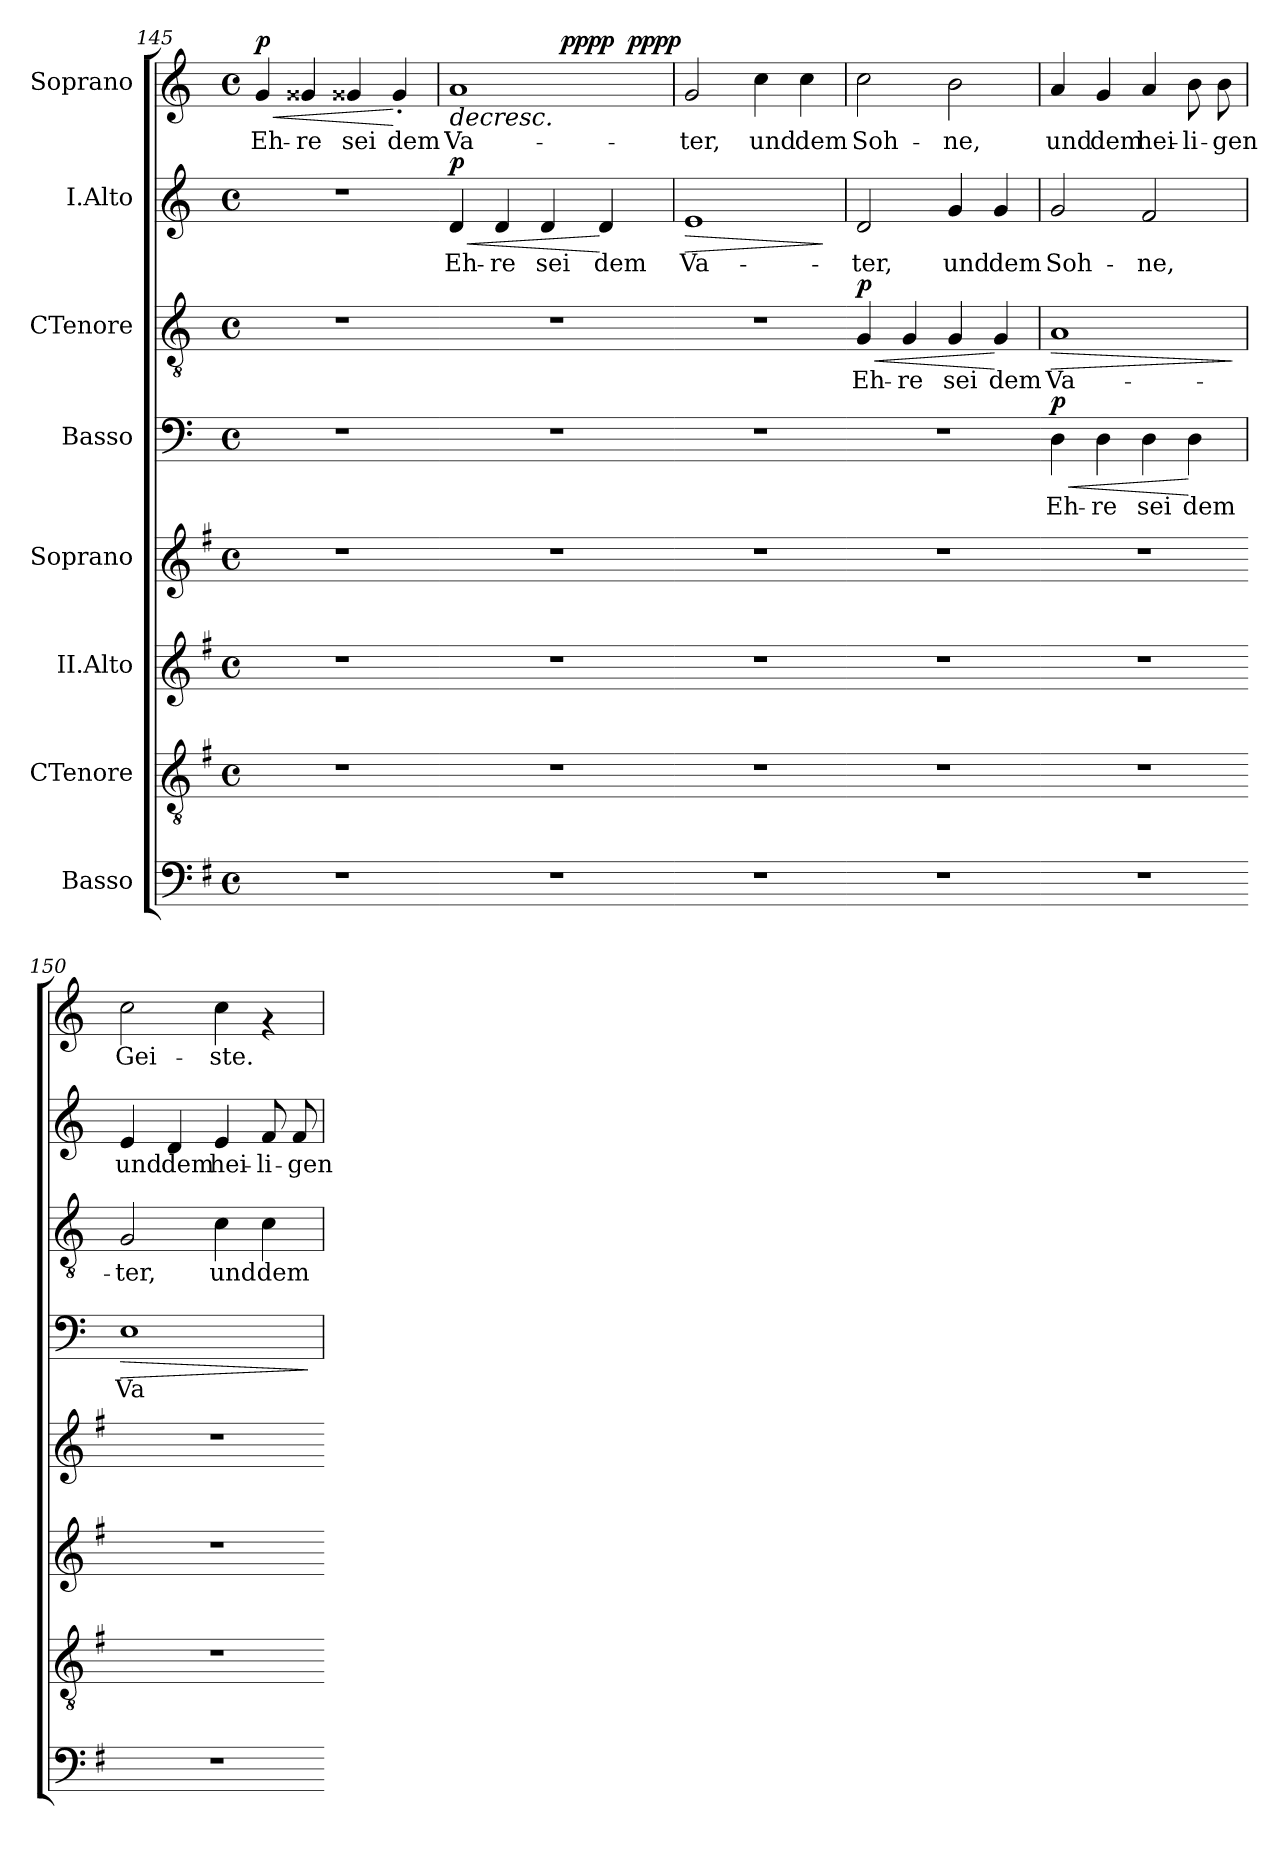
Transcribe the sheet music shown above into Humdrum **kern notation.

**kern	**kern	**kern	**kern	**kern	**text	**dynam	**kern	**text	**dynam	**kern	**text	**dynam	**kern	**text	**dynam
*part8	*part7	*part6	*part5	*part4	*part4	*part4	*part3	*part3	*part3	*part2	*part2	*part2	*part1	*part1	*part1
*staff8	*staff7	*staff6	*staff5	*staff4	*staff4	*staff4	*staff3	*staff3	*staff3	*staff2	*staff2	*staff2	*staff1	*staff1	*staff1
*I"Basso	*I"CTenore	*I"II.Alto	*I"Soprano	*I"Basso	*	*	*I"CTenore	*	*	*I"I.Alto	*	*	*I"Soprano	*	*
!!LO:PB:g=z
*clefF4	*clefGv2	*clefG2	*clefG2	*clefF4	*	*	*clefGv2	*	*	*clefG2	*	*	*clefG2	*	*
*k[f#]	*k[f#]	*k[f#]	*k[f#]	*k[]	*	*	*k[]	*	*	*k[]	*	*	*k[]	*	*
*G:	*G:	*G:	*G:	*C:	*	*	*C:	*	*	*C:	*	*	*C:	*	*
*M4/4	*M4/4	*M4/4	*M4/4	*M4/4	*	*	*M4/4	*	*	*M4/4	*	*	*M4/4	*	*
*met(c)	*met(c)	*met(c)	*met(c)	*met(c)	*	*	*met(c)	*	*	*met(c)	*	*	*met(c)	*	*
=145	=145	=145	=145	=145	=145	=145	=145	=145	=145	=145	=145	=145	=145	=145	=145
!	!	!	!	!	!	!	!	!	!	!	!	!	!	!LO:LY:b:cj	!LO:HP:b
!	!	!	!	!	!	!	!	!	!	!	!	!	!	!	!LO:DY:n=1:a
1r	1r	1r	1r	1r	.	.	1r	.	.	1r	.	.	4g/	Eh-	< p
!	!	!	!	!	!	!	!	!	!	!	!	!	!	!LO:LY:b:cj	!
.	.	.	.	.	.	.	.	.	.	.	.	.	4g##X>/	-re	.
!	!	!	!	!	!	!	!	!	!	!	!	!	!	!LO:LY:b:cj	!
.	.	.	.	.	.	.	.	.	.	.	.	.	4g##X>/	sei	.
!	!	!	!	!	!	!	!	!	!	!	!	!	!	!LO:LY:b:cj	!
.	.	.	.	.	.	.	.	.	.	.	.	.	4g##'>/	dem	[
=146	=146	=146	=146	=146!	=146!	=146!	=146!	=146!	=146!	=146!	=146!	=146!	=146!	=146!	=146!
!	!	!	!	!	!	!	!	!	!	!	!LO:LY:b:rj	!LO:HP:b	!	!LO:LY:b:cj	!LO:HP:b
!	!	!	!	!	!	!	!	!	!	!	!	!LO:DY:n=1:a	!	!	!
*	*	*	*	*	*	*	*	*	*	*	*	*	*^	*	*
*	*	*	*	*	*	*	*	*	*	*	*	*	*	*^	*	*
1r	1r	1r	1r	1r	.	.	1r	.	.	4d/	Eh-	< p	1a	2ryy	2ryy	Va-	>
!	!	!	!	!	!	!	!	!	!	!	!LO:LY:b:rj	!	!	!	!	!	!
.	.	.	.	.	.	.	.	.	.	4d/	-re	.	.	.	.	.	.
!	!	!	!	!	!	!	!	!	!	!	!LO:LY:b:rj	!	!	!	!	!	!
.	.	.	.	.	.	.	.	.	.	4d/	sei	.	.	16ryy	4ryy	.	.
!	!	!	!	!	!	!	!	!	!	!	!	!	!	!	!	!	!LO:DY:a
.	.	.	.	.	.	.	.	.	.	.	.	.	.	4..ryy	.	.	pppp
!	!	!	!	!	!	!	!	!	!	!	!LO:LY:b:rj	!	!	!	!	!	!
.	.	.	.	.	.	.	.	.	.	4d/	dem	[	.	.	16ryy	.	.
.	.	.	.	.	.	.	.	.	.	.	.	.	.	.	64ryy	.	.
!	!	!	!	!	!	!	!	!	!	!	!	!	!	!	!	!	!LO:DY:a
.	.	.	.	.	.	.	.	.	.	.	.	.	.	.	8ryy	.	pppp
.	.	.	.	.	.	.	.	.	.	.	.	.	.	.	32.ryy	.	.
.	.	.	.	.	.	.	.	.	.	.	.	.	.	.	.	.	]
=147	=147	=147	=147	=147!	=147!	=147!	=147!	=147!	=147!	=147!	=147!	=147!	=147!	=147!	=147!	=147!	=147!
!	!	!	!	!	!	!	!	!	!	!	!LO:LY:b:rj	!LO:HP:b	!	!	!	!LO:LY:b:cj	!
*	*	*	*	*	*	*	*	*	*	*	*	*	*v	*v	*v	*	*
1r	1r	1r	1r	1r	.	.	1r	.	.	1e	Va-	>	2g/	-ter,	.
!	!	!	!	!	!	!	!	!	!	!	!	!	!	!LO:LY:b:cj	!
.	.	.	.	.	.	.	.	.	.	.	.	.	4cc\	und	.
!	!	!	!	!	!	!	!	!	!	!	!	!	!	!LO:LY:b:cj	!
.	.	.	.	.	.	.	.	.	.	.	.	.	4cc\	dem	.
.	.	.	.	.	.	.	.	.	.	.	.	]	.	.	.
=148	=148	=148	=148	=148!	=148!	=148!	=148!	=148!	=148!	=148!	=148!	=148!	=148!	=148!	=148!
!	!	!	!	!	!	!	!	!LO:LY:b:cj	!LO:HP:b	!	!LO:LY:b:rj	!	!	!LO:LY:b:cj	!
!	!	!	!	!	!	!	!	!	!LO:DY:n=1:a	!	!	!	!	!	!
1r	1r	1r	1r	1r	.	.	4G/	Eh-	< p	2d/	-ter,	.	2cc\	Soh-	.
!	!	!	!	!	!	!	!	!LO:LY:b:cj	!	!	!	!	!	!	!
.	.	.	.	.	.	.	4G/	-re	.	.	.	.	.	.	.
!	!	!	!	!	!	!	!	!LO:LY:b:cj	!	!	!LO:LY:b:rj	!	!	!LO:LY:b:cj	!
.	.	.	.	.	.	.	4G/	sei	.	4g/	und	.	2b\	-ne,	.
!	!	!	!	!	!	!	!	!LO:LY:b:cj	!	!	!LO:LY:b:rj	!	!	!	!
.	.	.	.	.	.	.	4G/	dem	[	4g/	dem	.	.	.	.
=149	=149	=149	=149	=149!	=149!	=149!	=149!	=149!	=149!	=149!	=149!	=149!	=149!	=149!	=149!
!	!	!	!	!	!LO:LY:b:cj	!LO:HP:b	!	!LO:LY:b:cj	!LO:HP:b	!	!LO:LY:b:rj	!	!	!LO:LY:b:cj	!
!	!	!	!	!	!	!LO:DY:n=1:a	!	!	!	!	!	!	!	!	!
1r	1r	1r	1r	4D\	Eh-	< p	1A	Va-	>	2g/	Soh-	.	4a/	und	.
!	!	!	!	!	!LO:LY:b:cj	!	!	!	!	!	!	!	!	!LO:LY:b:cj	!
.	.	.	.	4D\	-re	.	.	.	.	.	.	.	4g/	dem	.
!	!	!	!	!	!LO:LY:b:cj	!	!	!	!	!	!LO:LY:b:rj	!	!	!LO:LY:b:cj	!
.	.	.	.	4D\	sei	.	.	.	.	2f/	-ne,	.	4a/	hei-	.
!	!	!	!	!	!LO:LY:b:cj	!	!	!	!	!	!	!	!	!LO:LY:b:cj	!
.	.	.	.	4D\	dem	[	.	.	.	.	.	.	8b\	-li-	.
!	!	!	!	!	!	!	!	!	!	!	!	!	!	!LO:LY:b:cj	!
.	.	.	.	.	.	.	.	.	.	.	.	.	8b\	-gen	.
.	.	.	.	.	.	.	.	.	]	.	.	.	.	.	.
=150	=150	=150	=150	=150!	=150!	=150!	=150!	=150!	=150!	=150!	=150!	=150!	=150!	=150!	=150!
!	!	!	!	!	!LO:LY:b:cj	!LO:HP:b	!	!LO:LY:b:cj	!	!	!LO:LY:b:rj	!	!	!LO:LY:b:cj	!
1r	1r	1r	1r	1E	Va-	>	2G/	-ter,	.	4e/	und	.	2cc\	Gei-	.
!	!	!	!	!	!	!	!	!	!	!	!LO:LY:b:rj	!	!	!	!
.	.	.	.	.	.	.	.	.	.	4d/	dem	.	.	.	.
!	!	!	!	!	!	!	!	!LO:LY:b:cj	!	!	!LO:LY:b:rj	!	!	!LO:LY:b:cj	!
.	.	.	.	.	.	.	4c\	und	.	4e/	hei-	.	4cc\	-ste.	.
!	!	!	!	!	!	!	!	!LO:LY:b:cj	!	!	!LO:LY:b:rj	!	!	!	!
.	.	.	.	.	.	.	4c\	dem	.	8f/	-li-	.	4rf	.	.
!	!	!	!	!	!	!	!	!	!	!	!LO:LY:b:rj	!	!	!	!
.	.	.	.	.	.	.	.	.	.	8f/	-gen	.	.	.	.
.	.	.	.	.	.	]	.	.	.	.	.	.	.	.	.
=	=	=	=	=!	=!	=!	=!	=!	=!	=!	=!	=!	=!	=!	=!
*-	*-	*-	*-	*-	*-	*-	*-	*-	*-	*-	*-	*-	*-	*-	*-
